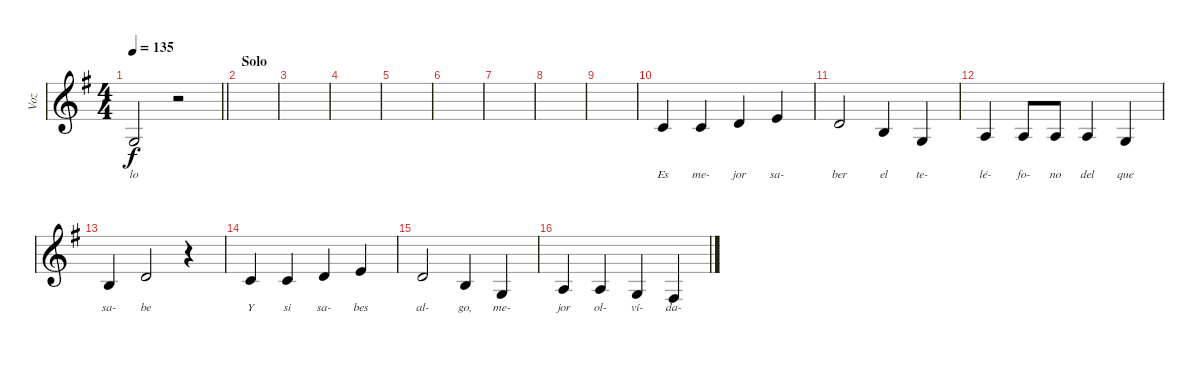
\track ("Voz" "Voz") {instrument altosax}
\staff {score}
\tuning (E4 B3 G3 D3 A2 E2) {hide}
\ts (4 4)
\tempo 135
\clef g2
\barLineRight lightlight
\ks g
0.3.2{lyrics (0 "lo") lyrics (1 "") lyrics (2 "") lyrics (3 "") lyrics (4 "") dy f} r.2 |
\section ("" "Solo")
|
|
|
|
|
|
|
|
1.2.4{lyrics (0 "Es") lyrics (1 "") lyrics (2 "") lyrics (3 "") lyrics (4 "")} 1.2.4{lyrics (0 "me-") lyrics (1 "") lyrics (2 "") lyrics (3 "") lyrics (4 "")} 3.2.4{lyrics (0 "jor") lyrics (1 "") lyrics (2 "") lyrics (3 "") lyrics (4 "")} 0.1.4{lyrics (0 "sa-") lyrics (1 "") lyrics (2 "") lyrics (3 "") lyrics (4 "")} |
3.2.2{lyrics (0 "ber") lyrics (1 "") lyrics (2 "") lyrics (3 "") lyrics (4 "")} 0.2.4{lyrics (0 "el") lyrics (1 "") lyrics (2 "") lyrics (3 "") lyrics (4 "")} 0.3.4{lyrics (0 "te-") lyrics (1 "") lyrics (2 "") lyrics (3 "") lyrics (4 "")} |
2.3.4{lyrics (0 "lé-") lyrics (1 "") lyrics (2 "") lyrics (3 "") lyrics (4 "")} 2.3.8{lyrics (0 "fo-") lyrics (1 "") lyrics (2 "") lyrics (3 "") lyrics (4 "")} 2.3.8{lyrics (0 "no") lyrics (1 "") lyrics (2 "") lyrics (3 "") lyrics (4 "")} 2.3.4{lyrics (0 "del") lyrics (1 "") lyrics (2 "") lyrics (3 "") lyrics (4 "")} 0.3.4{lyrics (0 "que") lyrics (1 "") lyrics (2 "") lyrics (3 "") lyrics (4 "")} |
0.2.4{lyrics (0 "sa-") lyrics (1 "") lyrics (2 "") lyrics (3 "") lyrics (4 "")} 3.2.2{lyrics (0 "be") lyrics (1 "") lyrics (2 "") lyrics (3 "") lyrics (4 "")} r.4 |
1.2.4{lyrics (0 "Y") lyrics (1 "") lyrics (2 "") lyrics (3 "") lyrics (4 "")} 1.2.4{lyrics (0 "si") lyrics (1 "") lyrics (2 "") lyrics (3 "") lyrics (4 "")} 3.2.4{lyrics (0 "sa-") lyrics (1 "") lyrics (2 "") lyrics (3 "") lyrics (4 "")} 0.1.4{lyrics (0 "bes") lyrics (1 "") lyrics (2 "") lyrics (3 "") lyrics (4 "")} |
3.2.2{lyrics (0 "al-") lyrics (1 "") lyrics (2 "") lyrics (3 "") lyrics (4 "")} 0.2.4{lyrics (0 "go,") lyrics (1 "") lyrics (2 "") lyrics (3 "") lyrics (4 "")} 0.3.4{lyrics (0 "me-") lyrics (1 "") lyrics (2 "") lyrics (3 "") lyrics (4 "")} |
2.3.4{lyrics (0 "jor") lyrics (1 "") lyrics (2 "") lyrics (3 "") lyrics (4 "")} 2.3.4{lyrics (0 "ol-") lyrics (1 "") lyrics (2 "") lyrics (3 "") lyrics (4 "")} 0.3.4{lyrics (0 "ví-") lyrics (1 "") lyrics (2 "") lyrics (3 "") lyrics (4 "")} 4.4.4{lyrics (0 "da-") lyrics (1 "") lyrics (2 "") lyrics (3 "") lyrics (4 "")}
